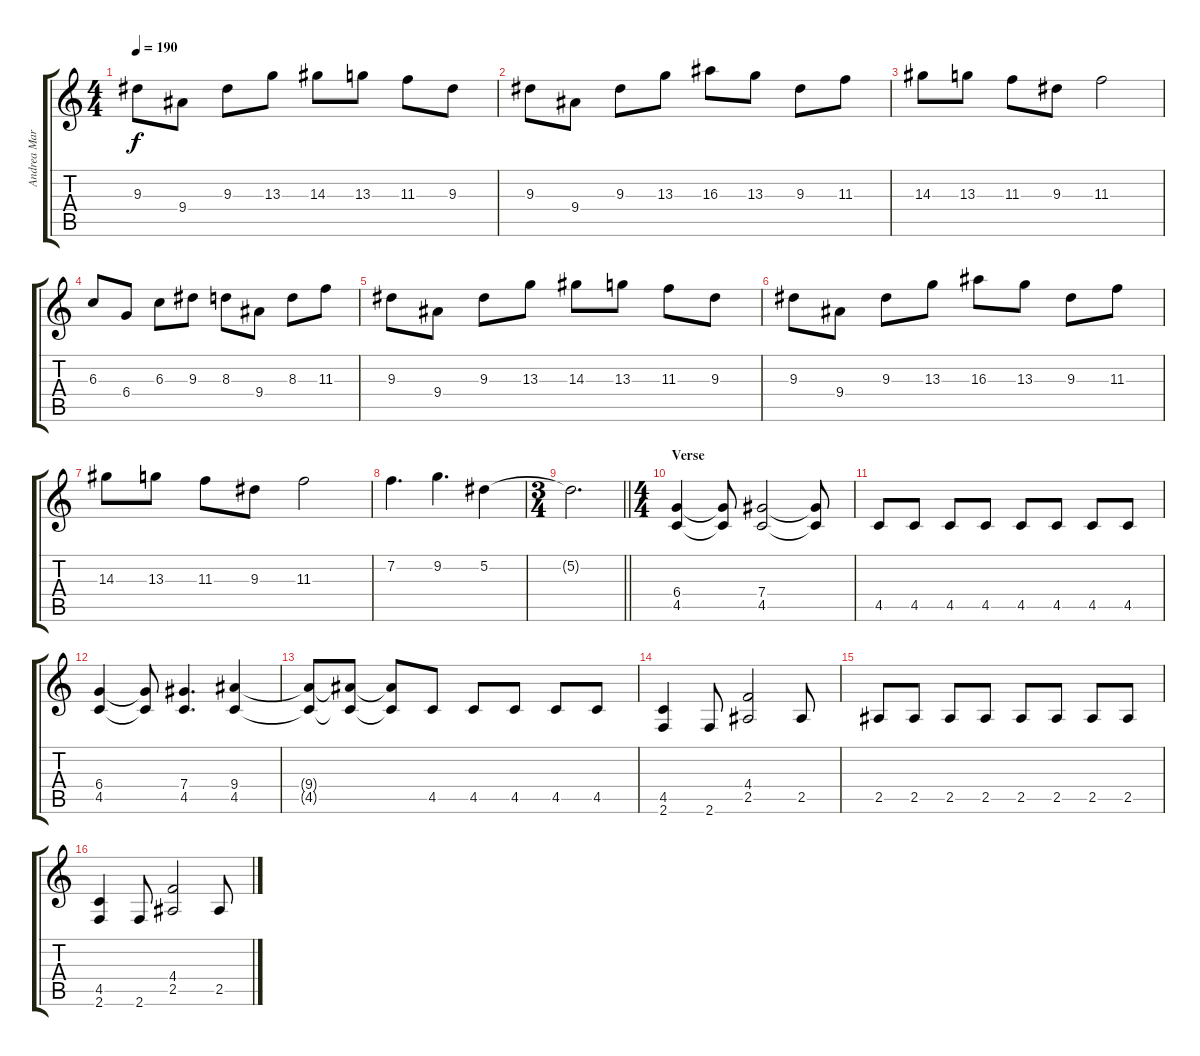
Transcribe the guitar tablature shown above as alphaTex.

\track ("Andrea Martongelli" "Andrea Mar") {instrument distortionguitar}
\staff {score tabs}
\tuning (Eb4 Bb3 Gb3 Db3 Ab2 Eb2) {hide}
\ts (4 4)
\tempo 190
\clef g2
\ks c
9.3.8{dy f} 9.4.8 9.3.8 13.3.8 14.3.8 13.3.8 11.3.8 9.3.8 |
9.3.8 9.4.8 9.3.8 13.3.8 16.3.8 13.3.8 9.3.8 11.3.8 |
14.3.8 13.3.8 11.3.8 9.3.8 11.3.2 |
6.3.8 6.4.8 6.3.8 9.3.8 8.3.8 9.4.8 8.3.8 11.3.8 |
9.3.8 9.4.8 9.3.8 13.3.8 14.3.8 13.3.8 11.3.8 9.3.8 |
9.3.8 9.4.8 9.3.8 13.3.8 16.3.8 13.3.8 9.3.8 11.3.8 |
14.3.8 13.3.8 11.3.8 9.3.8 11.3.2 |
7.2.4{d} 9.2.4{d} 5.2.4 |
\ts (3 4)
\barLineRight lightlight
5.2{t}.2{d} |
\ts (4 4)
\section ("" "Verse")
(6.4 4.5).4 (6.4{t} 4.5{t}).8 (7.4 4.5).2 (7.4{t} 4.5{t}).8 |
4.5.8 4.5.8 4.5.8 4.5.8 4.5.8 4.5.8 4.5.8 4.5.8 |
(6.4 4.5).4 (6.4{t} 4.5{t}).8 (7.4 4.5).4{d} (9.4 4.5).4 |
(9.4{t} 4.5{t}).8 (9.4{t} 4.5{t}).8 (9.4{t} 4.5{t}).8 4.5.8 4.5.8 4.5.8 4.5.8 4.5.8 |
(4.5 2.6).4 2.6.8 (4.4 2.5).2 2.5.8 |
2.5.8 2.5.8 2.5.8 2.5.8 2.5.8 2.5.8 2.5.8 2.5.8 |
(4.5 2.6).4 2.6.8 (4.4 2.5).2 2.5.8
